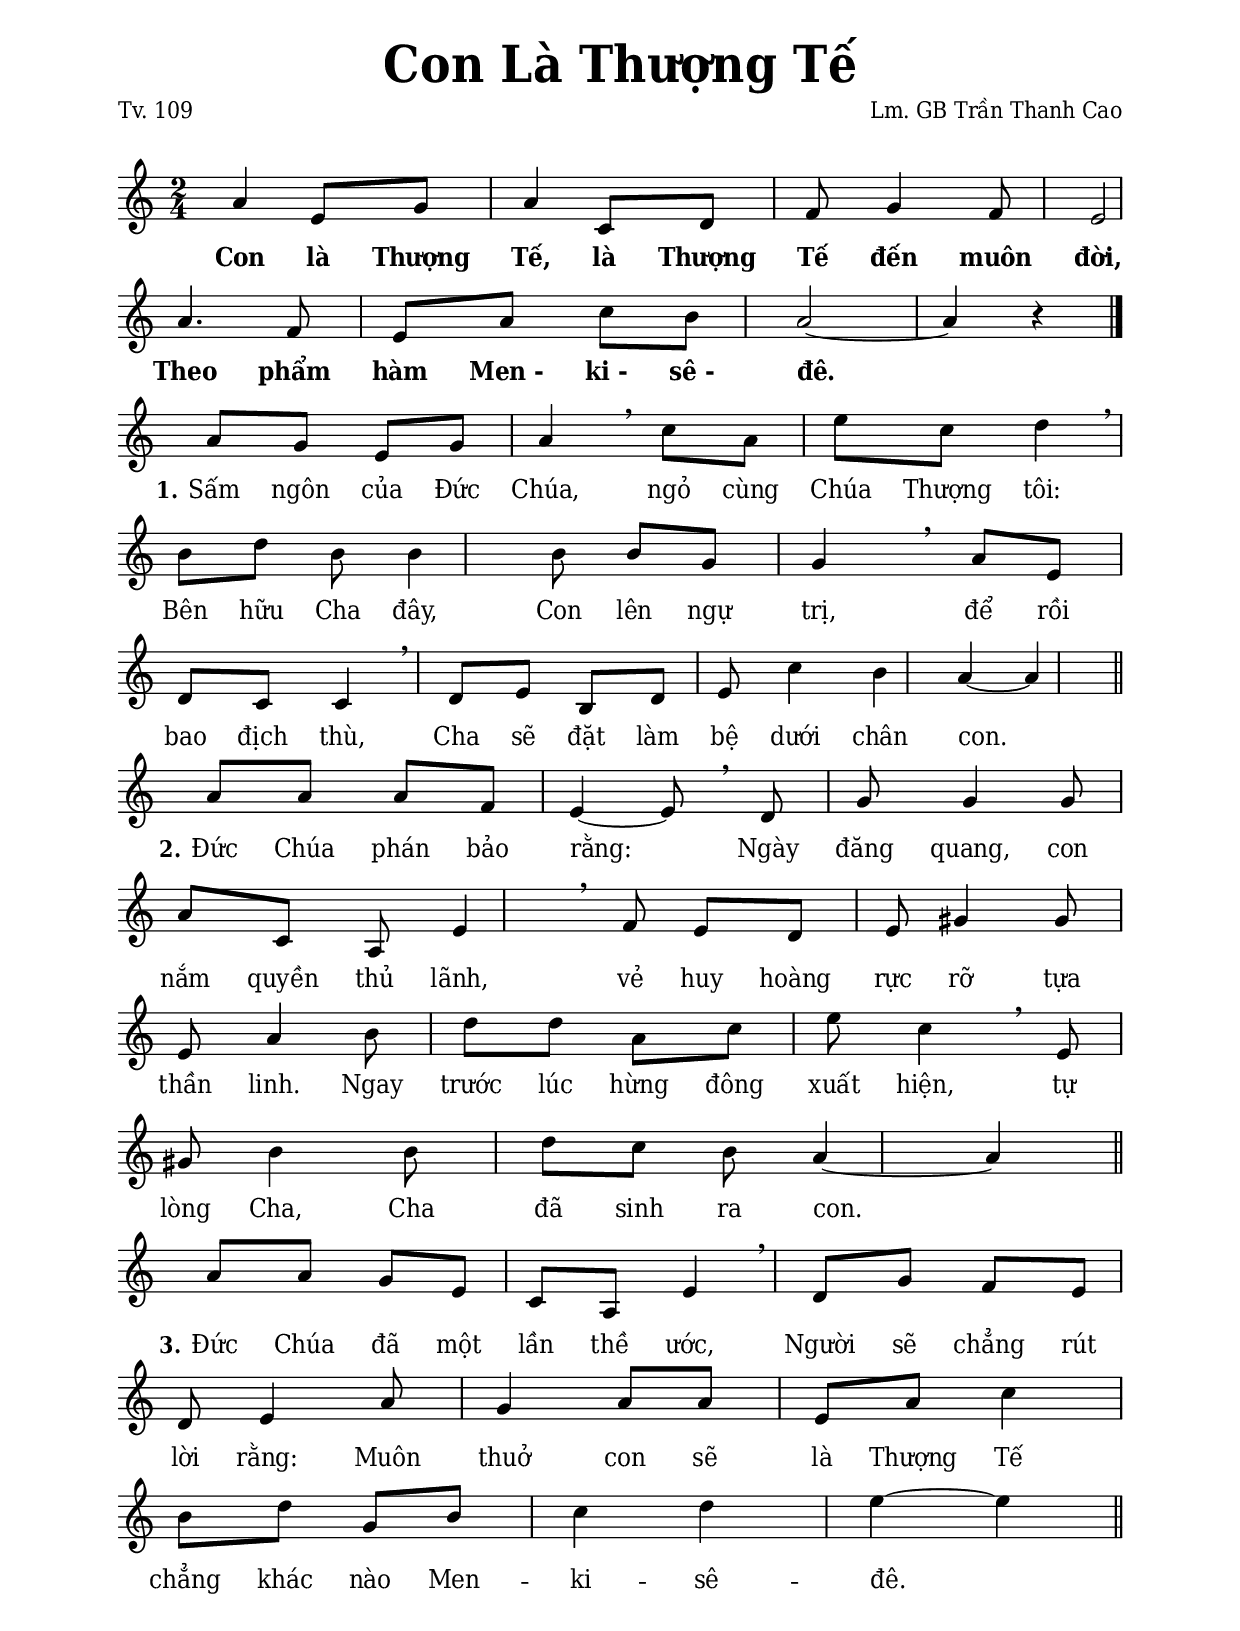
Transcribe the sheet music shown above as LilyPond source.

% Cài đặt chung
\version "2.22.1"
\include "english.ly"

\header {
  title = \markup { \fontsize #3 "Con Là Thượng Tế" }
  poet = "Tv. 109"
  composer = "Lm. GB Trần Thanh Cao"
  arranger = " "
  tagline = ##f
}

% Nhạc điệp khúc
nhacDiepKhuc= \relative c'' {
  <>^\markup { \halign #35 " " }
  a4 e8 g |
  a4 c,8 d |
  f g4 f8 |
  e2 |
  a4. f8 |
  e a c b |
  a2 ~ |
  a4 r \bar "|."
}

% Nhạc phiên khúc
nhacPhienKhucMot = \relative c'' {

  a8 g e g a4 \breathe
  c8 a e' c d4 \breathe
  b8 d b b4 b8 b g g4 \breathe
  a8 e d c c4 \breathe
  d8 e b d e c'4 b a ~ a \bar "||"
}

nhacPhienKhucHai = \relative c'' {

  a8 a a f e4 ~ e8 \breathe
  d g g4 g8 a c, a e'4 \breathe
  f8 e d e gs4 gs8 e a4
  b8 d d a c e c4 \breathe
  e,8 gs b4 b8 d c b a4 ~ a \bar "||"
}

nhacPhienKhucBa = \relative c'' {
 
  a8 a g e c a e'4 \breathe
  d8 g f e d e4
  a8 g4 a8 a e a c4
  b8 d g, b c4 d e ~ e \bar "||"
}

% Lời điệp khúc
loiDiepKhuc = \lyricmode {
   Con là Thượng Tế, là Thượng Tế đến muôn đời,
  Theo phẩm hàm "Men -" "ki -" "sê -" đê.
}

% Lời phiên khúc
loiPhienKhucMot = \lyricmode {
  \set stanza = #"1."
  Sấm ngôn của Đức Chúa, ngỏ cùng Chúa Thượng tôi:
  Bên hữu Cha đây, Con lên ngự trị,
  để rồi bao địch thù, Cha sẽ đặt làm bệ dưới chân con.
}

loiPhienKhucHai = \lyricmode {
  \set stanza = #"2."
  Đức Chúa phán bảo rằng:
  Ngày đăng quang, con nắm quyền thủ lãnh,
  vẻ huy hoàng rực rỡ tựa thần linh.
  Ngay trước lúc hừng đông xuất hiện,
  tự lòng Cha, Cha đã sinh ra con.
}

loiPhienKhucBa = \lyricmode {
  \set stanza = #"3."
  Đức Chúa đã một lần thề ước,
  Người sẽ chẳng rút lời rằng:
  Muôn thuở con sẽ là Thượng Tế
  chẳng khác nào Men -- ki -- sê -- đê.
}


% Dàn trang
\paper {
  #(set-paper-size "a4")
  top-margin = 15\mm
  bottom-margin = 15\mm
  left-margin = 20\mm
  right-margin = 20\mm
  indent = #0
  #(define fonts
    (make-pango-font-tree
      "Deja Vu Serif Condensed"
      "Deja Vu Serif Condensed"
      "Deja Vu Serif Condensed"
      (/ 20 20)))
  page-count = #1
  system-system-spacing = #'((basic-distance . 11.5)
                             (minimum-distance . 11.5)
                             (padding . 1))
  score-system-spacing = #'((basic-distance . 11.5)
                             (minimum-distance . 11.5)
                             (padding . 1))
}

% Thiết lập tông và nhịp
TongNhip = { \key c \major \time 2/4 }

\score {
  \new ChoirStaff <<
    \new Staff = diepKhuc \with {
        \consists "Merge_rests_engraver"
        %\magnifyStaff #(magstep +1)
      }
      <<
      \new Voice = beSop {
        \TongNhip \stemNeutral \nhacDiepKhuc
      }
    >>
    \new Lyrics \with {
          \override VerticalAxisGroup.
            nonstaff-relatedstaff-spacing.padding = #1
          \override VerticalAxisGroup.
            nonstaff-unrelatedstaff-spacing.padding = #1
        }
        \lyricsto beSop \loiDiepKhuc
  >>
  \layout {
    \override Lyrics.LyricText.font-series = #'bold
    %\override Lyrics.LyricText.font-size = #+2
    \override Lyrics.LyricSpace.minimum-distance = #4.0
    \override Score.BarNumber.break-visibility = ##(#f #f #f)
    \override Score.SpacingSpanner.uniform-stretching = ##t
  }
}

\score {
  \new ChoirStaff <<
    \new Staff = phienKhuc \with {
        %\magnifyStaff #(magstep +1)
      }
      <<
      \new Voice = beSop {
        \key c \major \time 2/4 \nhacPhienKhucMot
      }
    >>
    \new Lyrics \with {
          \override VerticalAxisGroup.
            nonstaff-relatedstaff-spacing.padding = #1
          \override VerticalAxisGroup.
            nonstaff-unrelatedstaff-spacing.padding = #1
        }
        \lyricsto beSop \loiPhienKhucMot
  >>
  \layout {
    \override Staff.TimeSignature.transparent = ##t
    %\override Lyrics.LyricText.font-size = #+2
    \override Lyrics.LyricSpace.minimum-distance = #3.0
    \override Score.BarNumber.break-visibility = ##(#f #f #f)
    \override Score.SpacingSpanner.uniform-stretching = ##t
    \set Score.barAlways = ##t
    \set Score.defaultBarType = ""
  } 
}

\score {
  \new ChoirStaff <<
    \new Staff = phienKhuc \with {
        %\magnifyStaff #(magstep +1)
      }
      <<
      \new Voice = beSop {
        \key c \major \time 2/4 \nhacPhienKhucHai
      }
    >>
    \new Lyrics \with {
          \override VerticalAxisGroup.
            nonstaff-relatedstaff-spacing.padding = #1
          \override VerticalAxisGroup.
            nonstaff-unrelatedstaff-spacing.padding = #1
        }
        \lyricsto beSop \loiPhienKhucHai
  >>
  \layout {
    \override Staff.TimeSignature.transparent = ##t
    %\override Lyrics.LyricText.font-size = #+2
    \override Lyrics.LyricSpace.minimum-distance = #3.5
    \override Score.BarNumber.break-visibility = ##(#f #f #f)
    \override Score.SpacingSpanner.uniform-stretching = ##t
    \set Score.barAlways = ##t
    \set Score.defaultBarType = ""
  } 
}

\score {
  \new ChoirStaff <<
    \new Staff = phienKhuc \with {
        %\magnifyStaff #(magstep +1)
      }
      <<
      \new Voice = beSop {
        \key c \major \time 2/4 \nhacPhienKhucBa
      }
    >>
    \new Lyrics \with {
          \override VerticalAxisGroup.
            nonstaff-relatedstaff-spacing.padding = #1.5
          \override VerticalAxisGroup.
            nonstaff-unrelatedstaff-spacing.padding = #1
        }
        \lyricsto beSop \loiPhienKhucBa
  >>
  \layout {
    \override Staff.TimeSignature.transparent = ##t
    %\override Lyrics.LyricText.font-size = #+2
    \override Lyrics.LyricSpace.minimum-distance = #3.5
    \override Score.BarNumber.break-visibility = ##(#f #f #f)
    \override Score.SpacingSpanner.uniform-stretching = ##t
    \set Score.barAlways = ##t
    \set Score.defaultBarType = ""
  } 
}
